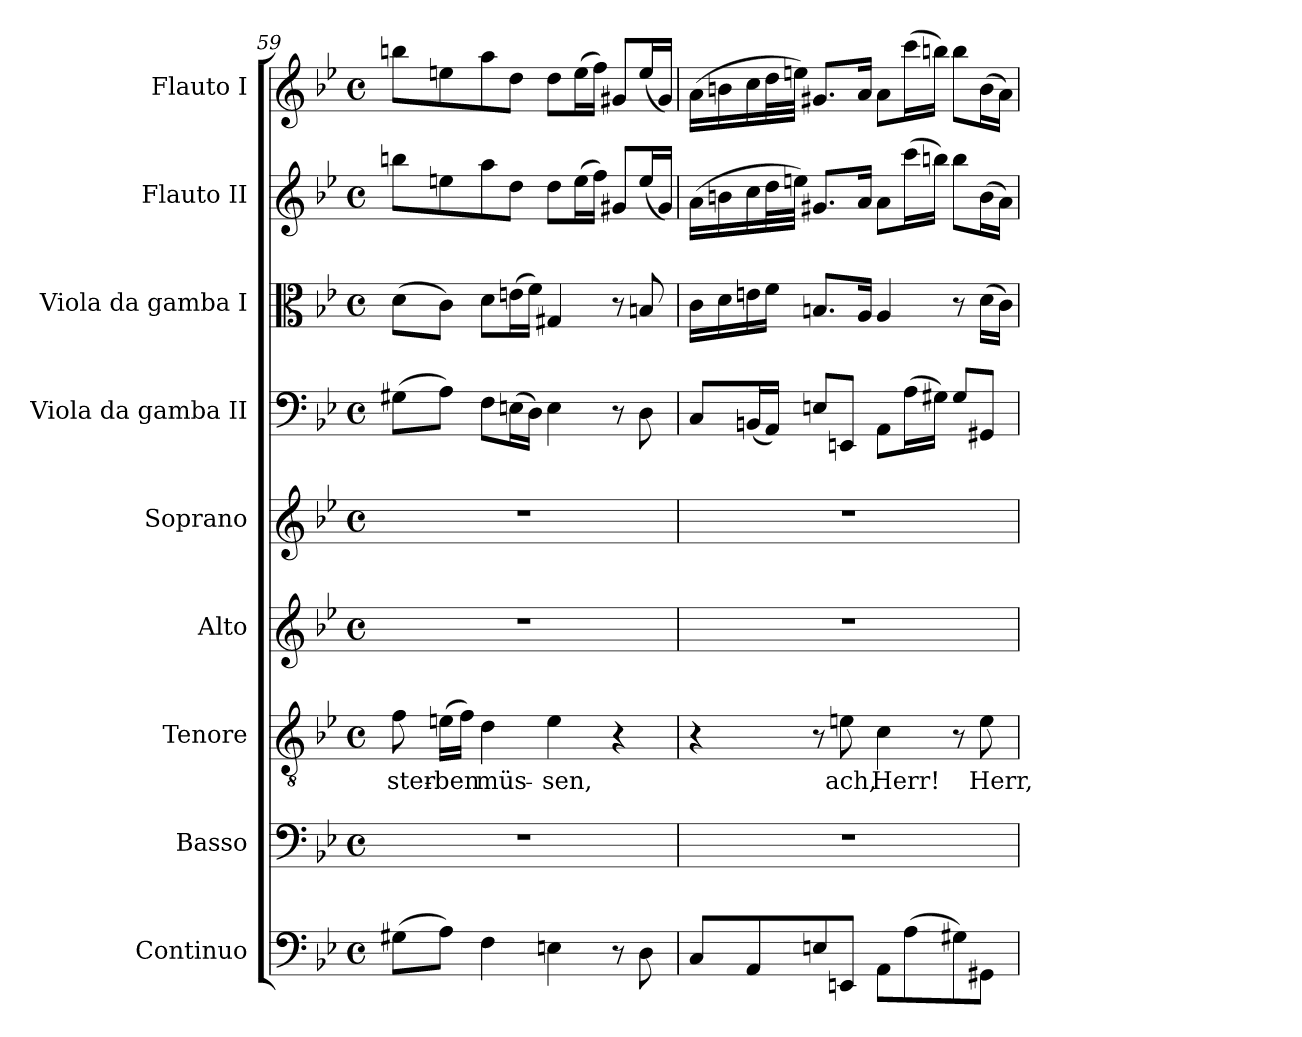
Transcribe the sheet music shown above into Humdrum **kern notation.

**kern	**kern	**kern	**text	**kern	**kern	**kern	**kern	**kern	**kern
*part9	*part8	*part7	*part7	*part6	*part5	*part4	*part3	*part2	*part1
*staff9	*staff8	*staff7	*staff7	*staff6	*staff5	*staff4	*staff3	*staff2	*staff1
*I"Continuo	*I"Basso	*I"Tenore	*	*I"Alto	*I"Soprano	*I"Viola da gamba II	*I"Viola da gamba I	*I"Flauto II	*I"Flauto I
*clefF4	*clefF4	*clefGv2	*	*clefG2	*clefG2	*clefF4	*clefC3	*clefG2	*clefG2
*	*	*ITrd7c12	*	*	*	*	*	*	*
*k[b-e-]	*k[b-e-]	*k[b-e-]	*	*k[b-e-]	*k[b-e-]	*k[b-e-]	*k[b-e-]	*k[b-e-]	*k[b-e-]
*B-:	*B-:	*B-:	*	*B-:	*B-:	*B-:	*B-:	*B-:	*B-:
*M4/4	*M4/4	*M4/4	*	*M4/4	*M4/4	*M4/4	*M4/4	*M4/4	*M4/4
*met(c)	*met(c)	*met(c)	*	*met(c)	*met(c)	*met(c)	*met(c)	*met(c)	*met(c)
=59	=59	=59	=59	=59	=59	=59	=59	=59	=59
!	!	!	!LO:LY:b:color=#000000	!	!	!	!	!	!
(8G#Xi\L	1r	8Fi\	ster-	1r	1r	(8G#Xi\L	(8di\L	8bbni\L	8bbni\L
!	!	!	!LO:LY:b:color=#000000	!	!	!	!	!	!
8Ai\J)	.	(16Eni\LL	-ben	.	.	8Ai\J)	8ci\J)	8eeni\	8eeni\
.	.	16Fi\JJ)	.	.	.	.	.	.	.
!	!	!	!LO:LY:b:color=#000000	!	!	!	!	!	!
4Fi\	.	4Di\	müs-	.	.	8Fi\L	8di\L	8aai\	8aai\
.	.	.	.	.	.	(16Eni\L	(16eni\L	8ddi\J	8ddi\J
.	.	.	.	.	.	16Di\JJ)	16fi\JJ)	.	.
!	!	!	!LO:LY:b:color=#000000	!	!	!	!	!	!
4Eni\	.	4Ei\	-sen,	.	.	4Ei\	4G#Xi/	8ddi\L	8ddi\L
.	.	.	.	.	.	.	.	(16eei\L	(16eei\L
.	.	.	.	.	.	.	.	16ffi\JJ)	16ffi\JJ)
8r	.	4r	.	.	.	8r	8r	8g#Xi/L	8g#Xi/L
8Di\	.	.	.	.	.	8Di\	8Bni/	(16eei/L	(16eei/L
.	.	.	.	.	.	.	.	16g#i/JJ)	16g#i/JJ)
!!LO:LB:g=z
=60	=60	=60	=60	=60	=60	=60	=60	=60	=60
8Ci/L	1r	4r	.	1r	1r	8Ci/L	16ci\LL	(16ai\LL	(16ai\LL
.	.	.	.	.	.	.	16di\	16bni\	16bni\
8AAi/	.	.	.	.	.	(16BBni/L	16eni\	16cci\	16cci\
.	.	.	.	.	.	16AAi/JJ)	16fi\JJ	32ddi\L	32ddi\L
.	.	.	.	.	.	.	.	32eeni\JJJ)	32eeni\JJJ)
8Eni/	.	8r	.	.	.	8Eni/L	8.Bni/L	8.g#Xi/L	8.g#Xi/L
!	!	!	!LO:LY:b:color=#000000	!	!	!	!	!	!
8EEni/J	.	8Eni\	ach,	.	.	8EEni/J	.	.	.
.	.	.	.	.	.	.	16Ai/Jk	16ai/Jk	16ai/Jk
!	!	!	!LO:LY:b:color=#000000	!	!	!	!	!	!
8AAi\L	.	4Ci\	Herr!	.	.	8AAi\L	4Ai/	8ai\L	8ai\L
(8Ai\	.	.	.	.	.	(16Ai\L	.	(16ccci\L	(16ccci\L
.	.	.	.	.	.	16G#Xi\JJ)	.	16bbni\JJ)	16bbni\JJ)
8G#Xi\)	.	8r	.	.	.	8G#i/L	8r	8bbi\L	8bbi\L
!	!	!	!LO:LY:b:color=#000000	!	!	!	!	!	!
8GG#Xi\J	.	8Ei\	Herr,	.	.	8GG#Xi/J	(16di\LL	(16bi\L	(16bi\L
.	.	.	.	.	.	.	16ci\JJ)	16ai\JJ)	16ai\JJ)
=	=	=	=	=	=	=	=	=	=
*-	*-	*-	*-	*-	*-	*-	*-	*-	*-
